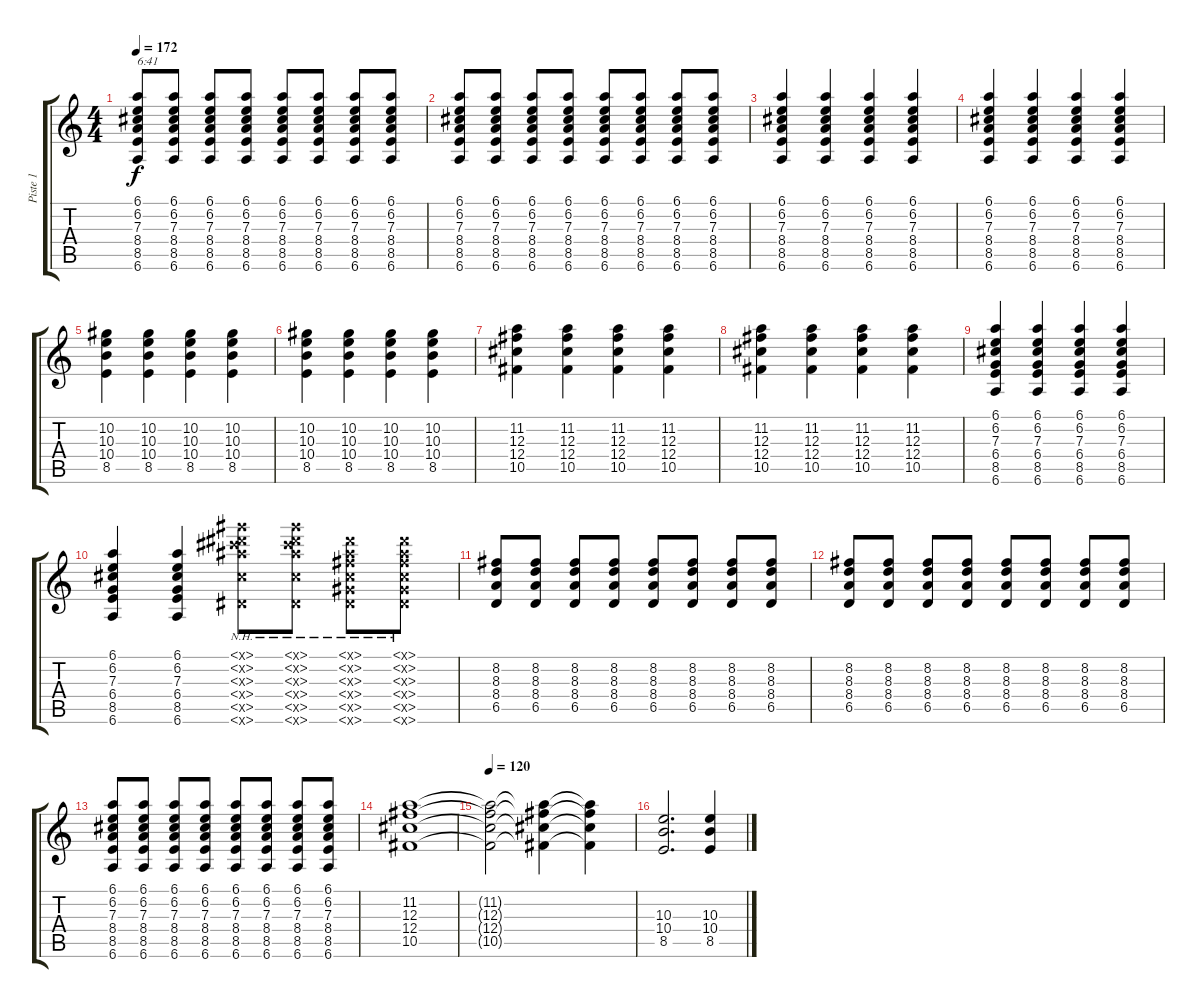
\track ("Piste 1" "Piste 1") {instrument electricguitarclean}
\staff {score tabs}
\tuning (Eb4 Bb3 Gb3 Db3 Ab2 Eb2) {hide}
\ts (4 4)
\tempo 172
\clef g2
\ks c
(6.1 6.2 7.3 8.4 8.5 6.6).8{txt "6:41" dy f} (6.1 6.2 7.3 8.4 8.5 6.6).8 (6.1 6.2 7.3 8.4 8.5 6.6).8 (6.1 6.2 7.3 8.4 8.5 6.6).8 (6.1 6.2 7.3 8.4 8.5 6.6).8 (6.1 6.2 7.3 8.4 8.5 6.6).8 (6.1 6.2 7.3 8.4 8.5 6.6).8 (6.1 6.2 7.3 8.4 8.5 6.6).8 |
(6.1 6.2 7.3 8.4 8.5 6.6).8 (6.1 6.2 7.3 8.4 8.5 6.6).8 (6.1 6.2 7.3 8.4 8.5 6.6).8 (6.1 6.2 7.3 8.4 8.5 6.6).8 (6.1 6.2 7.3 8.4 8.5 6.6).8 (6.1 6.2 7.3 8.4 8.5 6.6).8 (6.1 6.2 7.3 8.4 8.5 6.6).8 (6.1 6.2 7.3 8.4 8.5 6.6).8 |
(6.1 6.2 7.3 8.4 8.5 6.6).4 (6.1 6.2 7.3 8.4 8.5 6.6).4 (6.1 6.2 7.3 8.4 8.5 6.6).4 (6.1 6.2 7.3 8.4 8.5 6.6).4 |
(6.1 6.2 7.3 8.4 8.5 6.6).4 (6.1 6.2 7.3 8.4 8.5 6.6).4 (6.1 6.2 7.3 8.4 8.5 6.6).4 (6.1 6.2 7.3 8.4 8.5 6.6).4 |
(10.2 10.3 10.4 8.5).4 (10.2 10.3 10.4 8.5).4 (10.2 10.3 10.4 8.5).4 (10.2 10.3 10.4 8.5).4 |
(10.2 10.3 10.4 8.5).4 (10.2 10.3 10.4 8.5).4 (10.2 10.3 10.4 8.5).4 (10.2 10.3 10.4 8.5).4 |
(11.2 12.3 12.4 10.5).4 (11.2 12.3 12.4 10.5).4 (11.2 12.3 12.4 10.5).4 (11.2 12.3 12.4 10.5).4 |
(11.2 12.3 12.4 10.5).4 (11.2 12.3 12.4 10.5).4 (11.2 12.3 12.4 10.5).4 (11.2 12.3 12.4 10.5).4 |
(6.1 6.2 7.3 6.4 8.5 6.6).4 (6.1 6.2 7.3 6.4 8.5 6.6).4 (6.1 6.2 7.3 6.4 8.5 6.6).4 (6.1 6.2 7.3 6.4 8.5 6.6).4 |
(6.1 6.2 7.3 6.4 8.5 6.6).4 (6.1 6.2 7.3 6.4 8.5 6.6).4 (6.1{nh x} 6.2{nh x} 7.3{nh x} 6.4{nh x} 8.5{nh x} 6.6{nh x}).8 (6.1{nh x} 6.2{nh x} 7.3{nh x} 6.4{nh x} 8.5{nh x} 6.6{nh x}).8 (6.1{nh x} 6.2{nh x} 6.3{nh x} 6.4{nh x} 6.5{nh x} 6.6{nh x}).8 (6.1{nh x} 6.2{nh x} 6.3{nh x} 6.4{nh x} 6.5{nh x} 6.6{nh x}).8 |
(8.2 8.3 8.4 6.5).8 (8.2 8.3 8.4 6.5).8 (8.2 8.3 8.4 6.5).8 (8.2 8.3 8.4 6.5).8 (8.2 8.3 8.4 6.5).8 (8.2 8.3 8.4 6.5).8 (8.2 8.3 8.4 6.5).8 (8.2 8.3 8.4 6.5).8 |
(8.2 8.3 8.4 6.5).8 (8.2 8.3 8.4 6.5).8 (8.2 8.3 8.4 6.5).8 (8.2 8.3 8.4 6.5).8 (8.2 8.3 8.4 6.5).8 (8.2 8.3 8.4 6.5).8 (8.2 8.3 8.4 6.5).8 (8.2 8.3 8.4 6.5).8 |
(6.1 6.2 7.3 8.4 8.5 6.6).8 (6.1 6.2 7.3 8.4 8.5 6.6).8 (6.1 6.2 7.3 8.4 8.5 6.6).8 (6.1 6.2 7.3 8.4 8.5 6.6).8 (6.1 6.2 7.3 8.4 8.5 6.6).8 (6.1 6.2 7.3 8.4 8.5 6.6).8 (6.1 6.2 7.3 8.4 8.5 6.6).8 (6.1 6.2 7.3 8.4 8.5 6.6).8 |
(11.2 12.3 12.4 10.5).1 |
\tempo 120
(11.2{t} 12.3{t} 12.4{t} 10.5{t}).2 (11.2{t} 12.3{t} 12.4{t} 10.5{t}).4 (11.2{t} 12.3{t} 12.4{t} 10.5{t}).4 |
(10.3 10.4 8.5).2{d} (10.3{ss} 10.4{ss} 8.5{ss}).4
